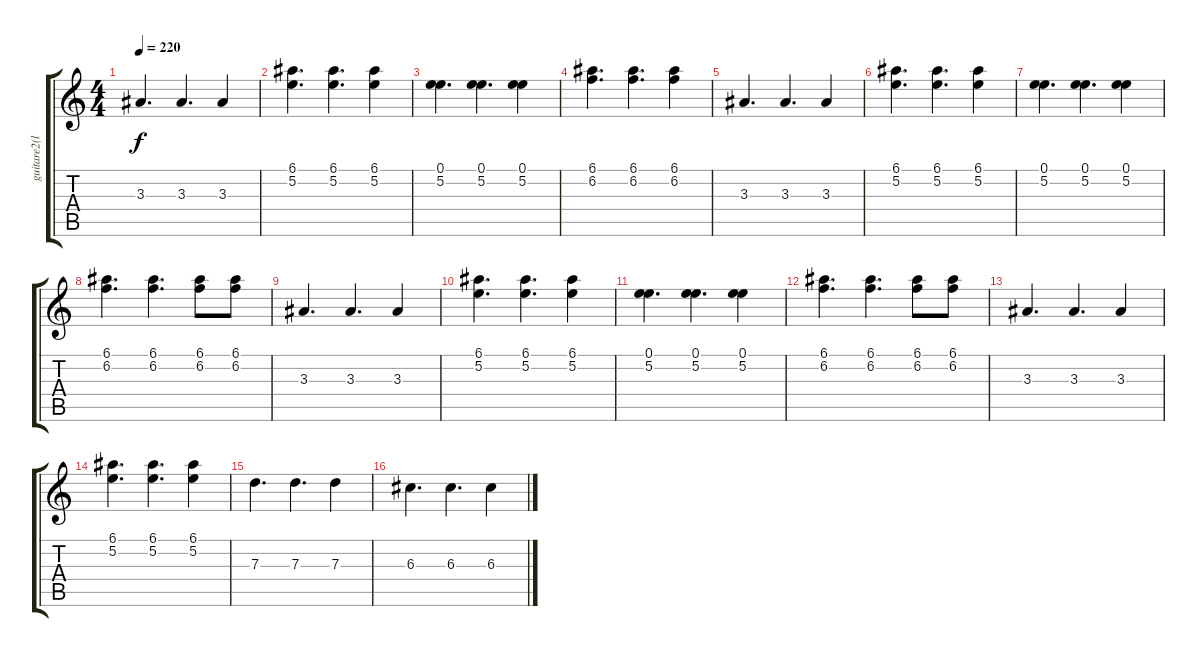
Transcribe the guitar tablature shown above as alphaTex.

\track ("guitare2(lars)" "guitare2(l") {instrument distortionguitar}
\staff {score tabs}
\tuning (E4 B3 G3 D3 A2 E2) {hide}
\ts (4 4)
\tempo 220
\clef g2
\ks c
3.3.4{d dy f instrument distortionguitar} 3.3.4{d} 3.3.4 |
(6.1 5.2).4{d} (6.1 5.2).4{d} (6.1 5.2).4 |
(0.1 5.2).4{d} (0.1 5.2).4{d} (0.1 5.2).4 |
(6.1 6.2).4{d} (6.1 6.2).4{d} (6.1 6.2).4 |
3.3.4{d} 3.3.4{d} 3.3.4 |
(6.1 5.2).4{d} (6.1 5.2).4{d} (6.1 5.2).4 |
(0.1 5.2).4{d} (0.1 5.2).4{d} (0.1 5.2).4 |
(6.1 6.2).4{d} (6.1 6.2).4{d} (6.1 6.2).8 (6.1 6.2).8 |
3.3.4{d} 3.3.4{d} 3.3.4 |
(6.1 5.2).4{d} (6.1 5.2).4{d} (6.1 5.2).4 |
(0.1 5.2).4{d} (0.1 5.2).4{d} (0.1 5.2).4 |
(6.1 6.2).4{d} (6.1 6.2).4{d} (6.1 6.2).8 (6.1 6.2).8 |
3.3.4{d} 3.3.4{d} 3.3.4 |
(6.1 5.2).4{d} (6.1 5.2).4{d} (6.1 5.2).4 |
7.3.4{d} 7.3.4{d} 7.3.4 |
6.3.4{d} 6.3.4{d} 6.3.4
